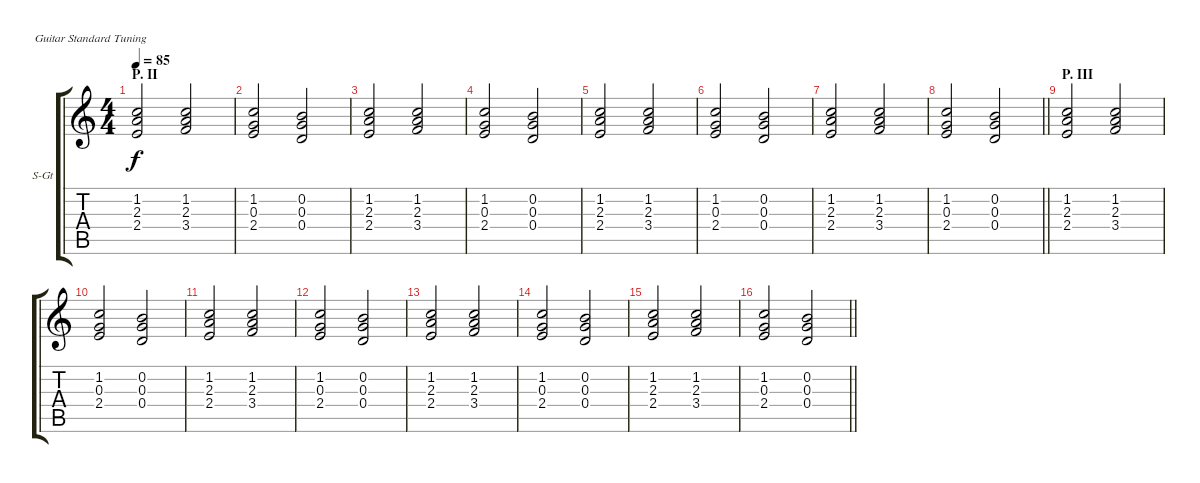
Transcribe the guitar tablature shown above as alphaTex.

\bracketExtendMode groupsimilarinstruments
\firstSystemTrackNameOrientation horizontal
\otherSystemsTrackNameOrientation horizontal
\track ("Keyboard [Strings]" "S-Gt") {instrument stringensemble1}
\staff {score tabs}
\tuning (E4 B3 G3 D3 A2 E2)
\displaytranspose 12
\ts (4 4)
\section ("" "P. II")
\tempo 85
\clef g2
\ks c
(1.2 2.3 2.4).2{dy f} (1.2 2.3 3.4).2 |
(1.2 0.3 2.4).2 (0.2 0.3 0.4).2 |
(1.2 2.3 2.4).2 (1.2 2.3 3.4).2 |
(1.2 0.3 2.4).2 (0.2 0.3 0.4).2 |
(1.2 2.3 2.4).2 (1.2 2.3 3.4).2 |
(1.2 0.3 2.4).2 (0.2 0.3 0.4).2 |
(1.2 2.3 2.4).2 (1.2 2.3 3.4).2 |
\barLineRight lightlight
(1.2 0.3 2.4).2 (0.2 0.3 0.4).2 |
\section ("" "P. III")
(1.2 2.3 2.4).2 (1.2 2.3 3.4).2 |
(1.2 0.3 2.4).2 (0.2 0.3 0.4).2 |
(1.2 2.3 2.4).2 (1.2 2.3 3.4).2 |
(1.2 0.3 2.4).2 (0.2 0.3 0.4).2 |
(1.2 2.3 2.4).2 (1.2 2.3 3.4).2 |
(1.2 0.3 2.4).2 (0.2 0.3 0.4).2 |
(1.2 2.3 2.4).2 (1.2 2.3 3.4).2 |
\barLineRight lightlight
(1.2 0.3 2.4).2 (0.2 0.3 0.4).2
